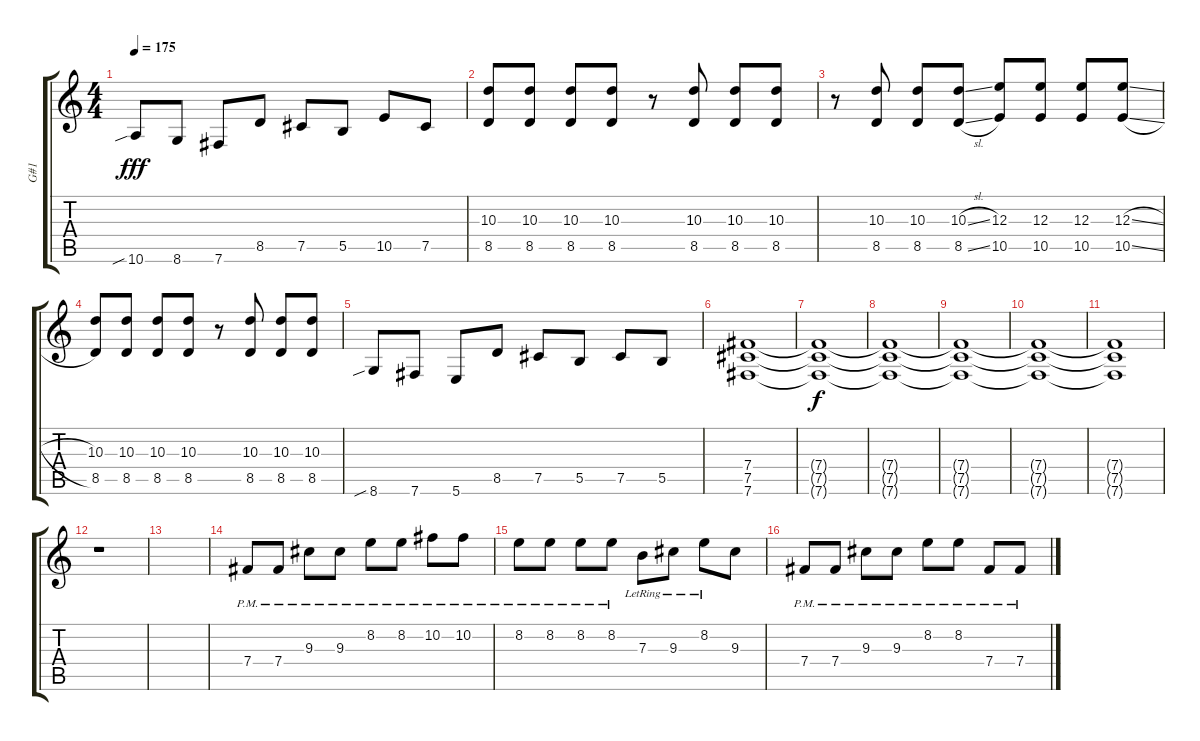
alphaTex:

\track ("G#1" "G#1") {instrument overdrivenguitar}
\staff {score tabs}
\tuning (Db4 Ab3 E3 B2 Gb2 B1) {hide}
\ts (4 4)
\tempo 175
\clef g2
\ks c
10.6{sib}.8{dy fff} 8.6.8 7.6.8 8.5.8 7.5.8 5.5.8 10.5.8 7.5.8 |
(10.3 8.5).8 (10.3 8.5).8 (10.3 8.5).8 (10.3 8.5).8 r.8 (10.3 8.5).8 (10.3 8.5).8 (10.3 8.5).8 |
r.8 (10.3 8.5).8 (10.3 8.5).8 (10.3{sl} 8.5{sl}).8 (12.3 10.5).8 (12.3 10.5).8 (12.3 10.5).8 (12.3{sl} 10.5{sl}).8 |
(10.3 8.5).8 (10.3 8.5).8 (10.3 8.5).8 (10.3 8.5).8 r.8 (10.3 8.5).8 (10.3 8.5).8 (10.3 8.5).8 |
8.6{sib}.8 7.6.8 5.6.8 8.5.8 7.5.8 5.5.8 7.5.8 5.5.8 |
(7.4 7.5 7.6).1{volume 6} |
(7.4{t} 7.5{t} 7.6{t}).1{dy f} |
(7.4{t} 7.5{t} 7.6{t}).1 |
(7.4{t} 7.5{t} 7.6{t}).1 |
(7.4{t} 7.5{t} 7.6{t}).1{volume 3} |
(7.4{t} 7.5{t} 7.6{t}).1 |
r.1{volume 11} |
|
7.4{pm}.8 7.4{pm}.8 9.3{pm}.8 9.3{pm}.8 8.2{pm}.8 8.2{pm}.8 10.2{pm}.8 10.2{pm}.8 |
8.2{pm}.8 8.2{pm}.8 8.2{pm}.8 8.2{pm}.8 7.3{lr}.8 9.3{lr}.8 8.2{lr}.8 9.3.8 |
7.4{pm}.8 7.4{pm}.8 9.3{pm}.8 9.3{pm}.8 8.2{pm}.8 8.2{pm}.8 7.4{pm}.8 7.4{pm}.8
